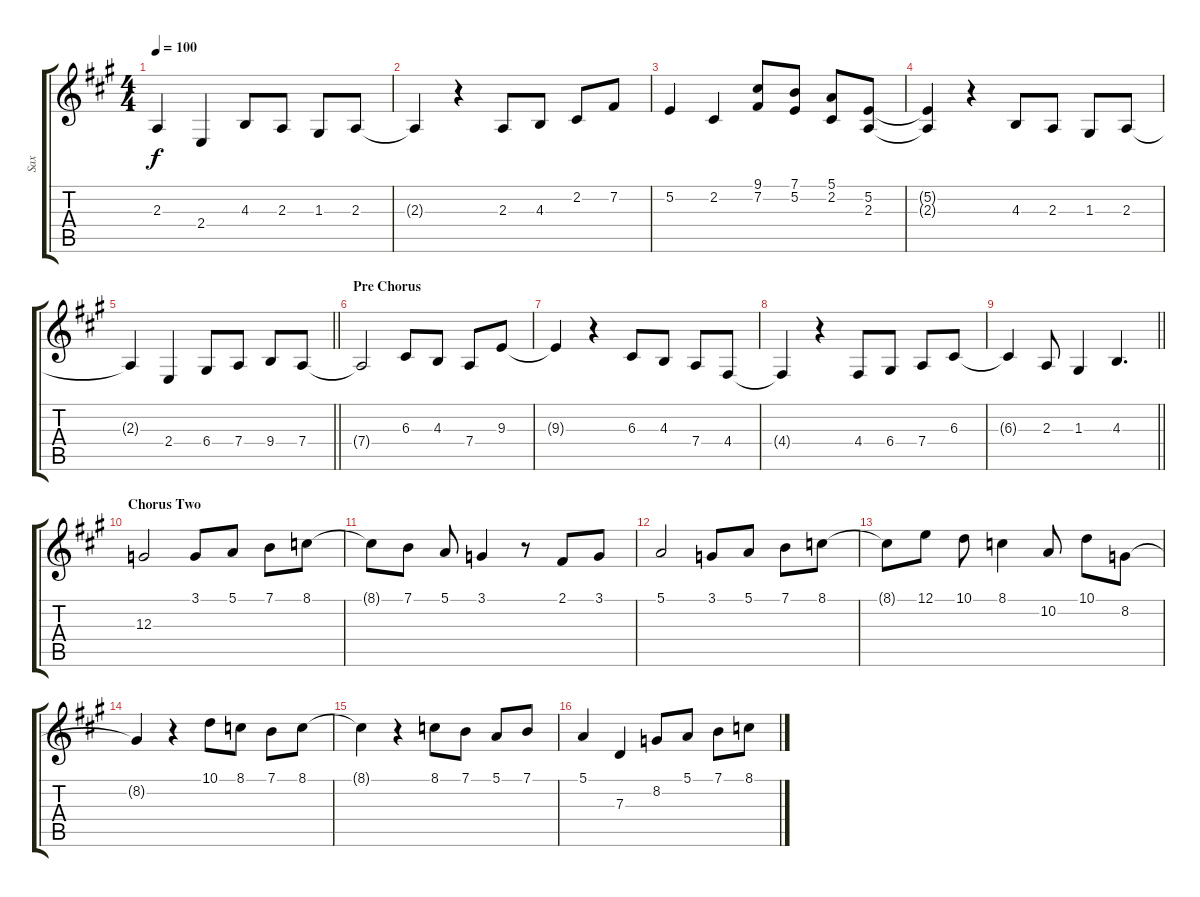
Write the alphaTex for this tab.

\track ("Sax " "Sax ") {instrument tenorsax}
\staff {score tabs}
\tuning (E4 B3 G3 D3 A2 E2) {hide}
\ts (4 4)
\tempo 100
\clef g2
\ks a
2.3{t}.4{dy f} 2.4.4 4.3.8 2.3.8 1.3.8 2.3.8 |
2.3{t}.4 r.4 2.3.8 4.3.8 2.2.8 7.2.8 |
5.2.4 2.2.4 (9.1 7.2).8 (7.1 5.2).8 (5.1 2.2).8 (5.2 2.3).8 |
(5.2{t} 2.3{t}).4 r.4 4.3.8 2.3.8 1.3.8 2.3.8 |
\barLineRight lightlight
2.3{t}.4 2.4.4 6.4.8 7.4.8 9.4.8 7.4.8 |
\section ("" "Pre Chorus")
7.4{t}.2 6.3.8 4.3.8 7.4.8 9.3.8 |
9.3{t}.4 r.4 6.3.8 4.3.8 7.4.8 4.4.8 |
4.4{t}.4 r.4 4.4.8 6.4.8 7.4.8 6.3.8 |
\barLineRight lightlight
6.3{t}.4 2.3.8 1.3.4 4.3.4{d} |
\section ("" "Chorus Two")
12.3.2 3.1.8 5.1.8 7.1.8 8.1.8 |
8.1{t}.8 7.1.8 5.1.8 3.1.4 r.8 2.1.8 3.1.8 |
5.1.2 3.1.8 5.1.8 7.1.8 8.1.8 |
8.1{t}.8 12.1.8 10.1.8 8.1.4 10.2.8 10.1.8 8.2.8 |
8.2{t}.4 r.4 10.1.8 8.1.8 7.1.8 8.1.8 |
8.1{t}.4 r.4 8.1.8 7.1.8 5.1.8 7.1.8 |
5.1.4 7.3.4 8.2.8 5.1.8 7.1.8 8.1.8
